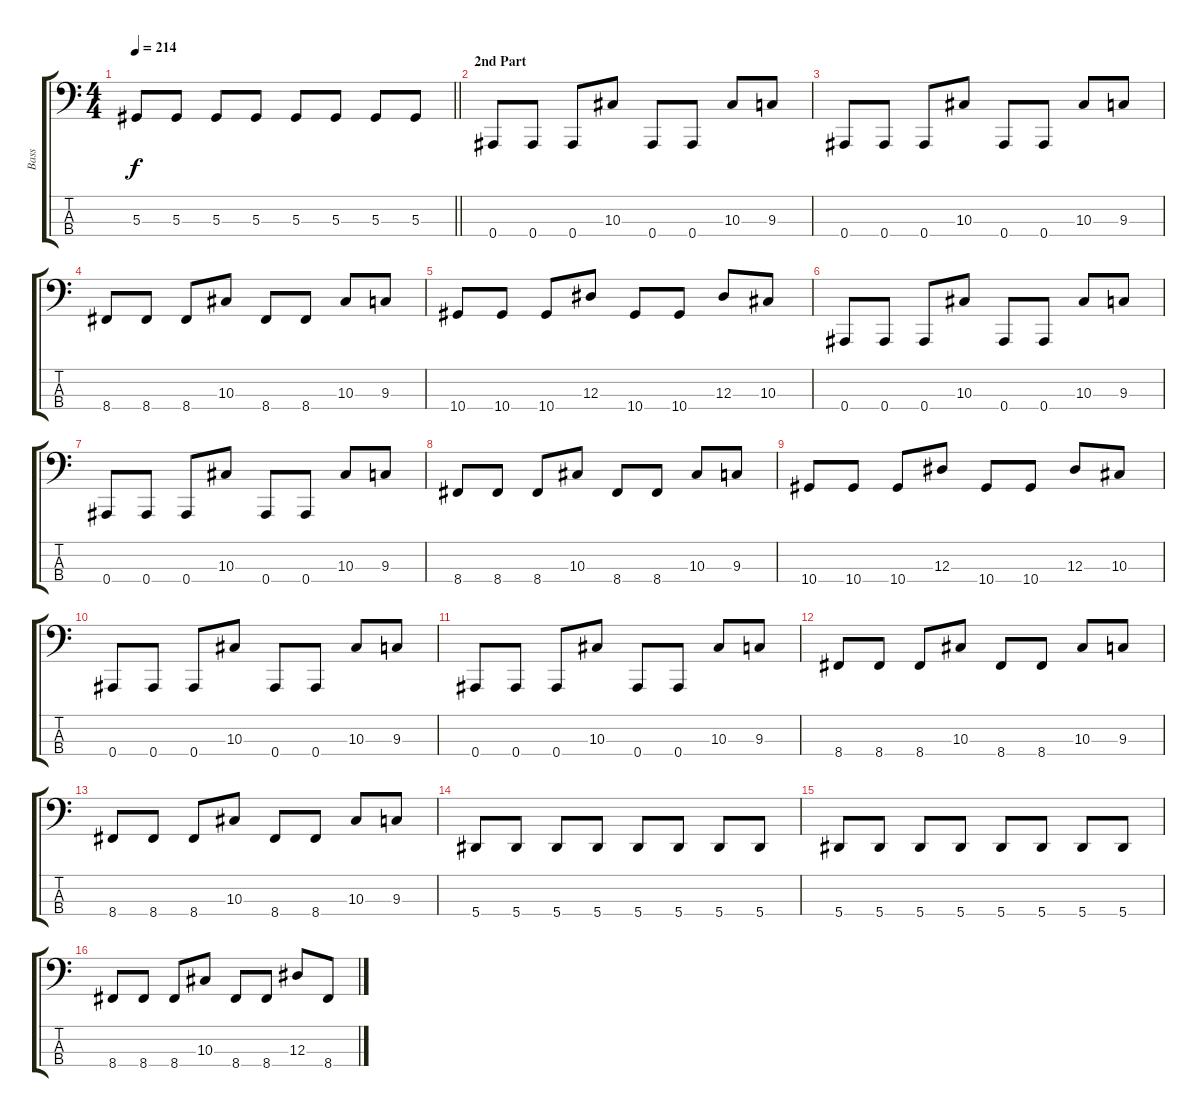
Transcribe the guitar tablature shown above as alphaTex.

\track ("Bass" "Bass") {instrument electricbassfinger}
\staff {score tabs}
\tuning (Db2 Ab1 Eb1 Bb0) {hide}
\ts (4 4)
\tempo 214
\clef f4
\barLineRight lightlight
\ks c
5.3.8{dy f} 5.3.8 5.3.8 5.3.8 5.3.8 5.3.8 5.3.8 5.3.8 |
\section ("" "2nd Part")
0.4.8 0.4.8 0.4.8 10.3.8 0.4.8 0.4.8 10.3.8 9.3.8 |
0.4.8 0.4.8 0.4.8 10.3.8 0.4.8 0.4.8 10.3.8 9.3.8 |
8.4.8 8.4.8 8.4.8 10.3.8 8.4.8 8.4.8 10.3.8 9.3.8 |
10.4.8 10.4.8 10.4.8 12.3.8 10.4.8 10.4.8 12.3.8 10.3.8 |
0.4.8 0.4.8 0.4.8 10.3.8 0.4.8 0.4.8 10.3.8 9.3.8 |
0.4.8 0.4.8 0.4.8 10.3.8 0.4.8 0.4.8 10.3.8 9.3.8 |
8.4.8 8.4.8 8.4.8 10.3.8 8.4.8 8.4.8 10.3.8 9.3.8 |
10.4.8 10.4.8 10.4.8 12.3.8 10.4.8 10.4.8 12.3.8 10.3.8 |
0.4.8 0.4.8 0.4.8 10.3.8 0.4.8 0.4.8 10.3.8 9.3.8 |
0.4.8 0.4.8 0.4.8 10.3.8 0.4.8 0.4.8 10.3.8 9.3.8 |
8.4.8 8.4.8 8.4.8 10.3.8 8.4.8 8.4.8 10.3.8 9.3.8 |
8.4.8 8.4.8 8.4.8 10.3.8 8.4.8 8.4.8 10.3.8 9.3.8 |
5.4.8 5.4.8 5.4.8 5.4.8 5.4.8 5.4.8 5.4.8 5.4.8 |
5.4.8 5.4.8 5.4.8 5.4.8 5.4.8 5.4.8 5.4.8 5.4.8 |
8.4.8 8.4.8 8.4.8 10.3.8 8.4.8 8.4.8 12.3.8 8.4.8
